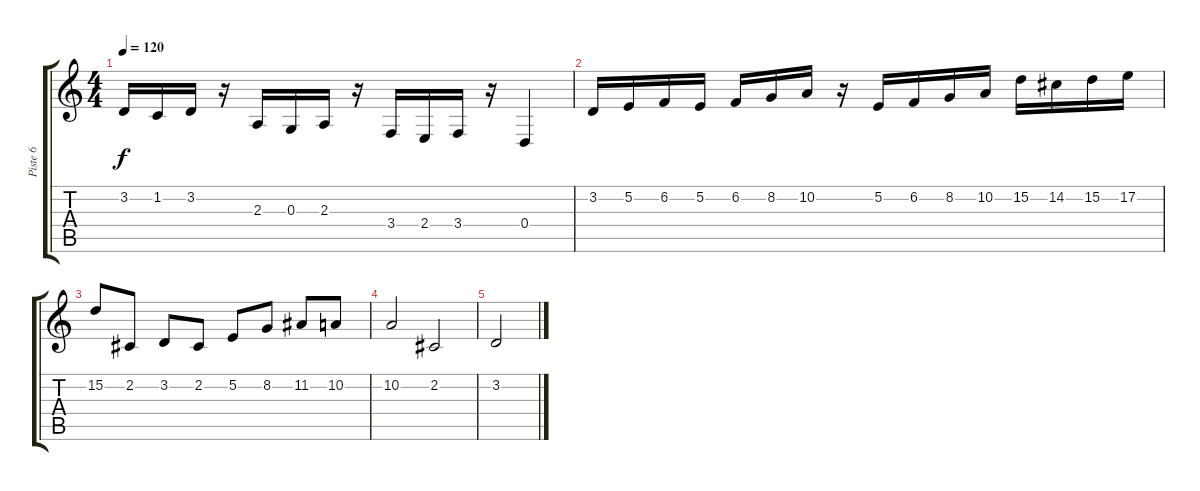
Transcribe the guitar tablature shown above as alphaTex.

\track ("Piste 6" "Piste 6") {instrument harpsichord}
\staff {score tabs}
\tuning (E4 B3 G3 D3 A2 E2) {hide}
\ts (4 4)
\tempo 120
\clef g2
\ks c
3.2.16{dy f} 1.2.16 3.2.16 r.16 2.3.16 0.3.16 2.3.16 r.16 3.4.16 2.4.16 3.4.16 r.16 0.4.4 |
3.2.16 5.2.16 6.2.16 5.2.16 6.2.16 8.2.16 10.2.16 r.16 5.2.16 6.2.16 8.2.16 10.2.16 15.2.16 14.2.16 15.2.16 17.2.16 |
15.2.8 2.2.8 3.2.8 2.2.8 5.2.8 8.2.8 11.2.8 10.2.8 |
10.2.2 2.2.2 |
3.2.2
